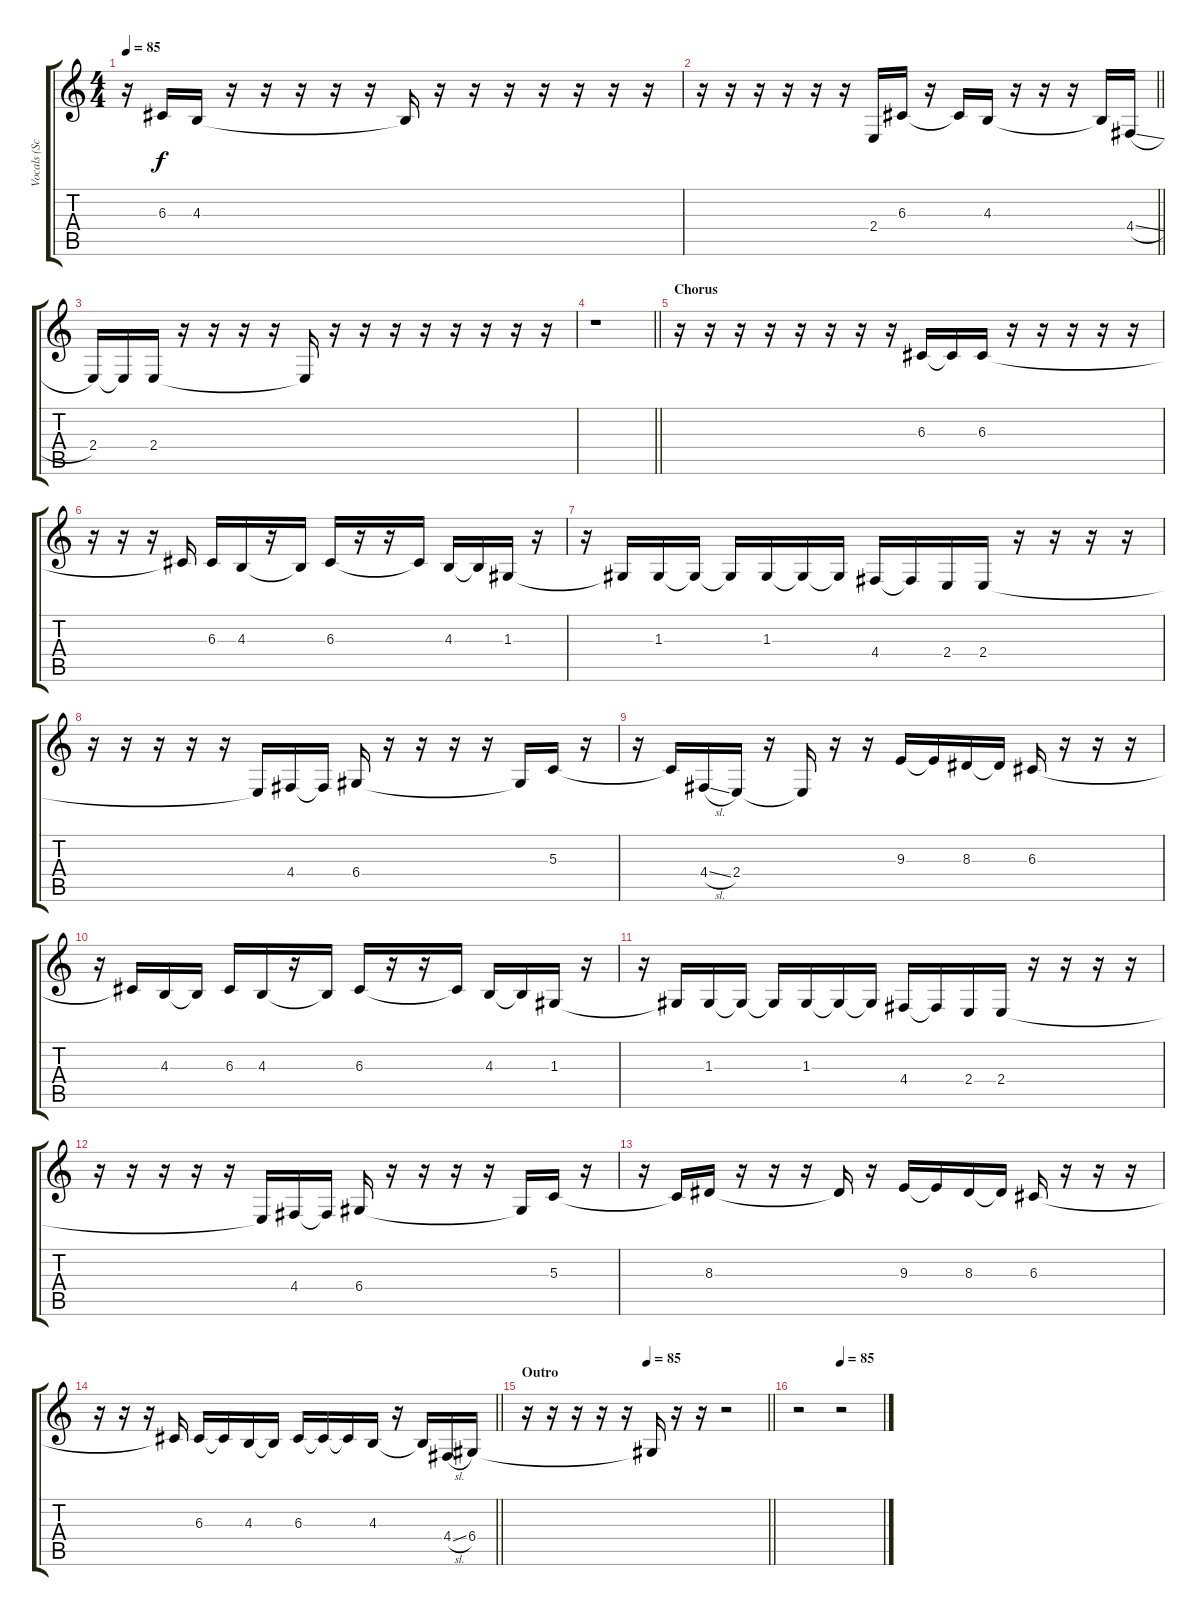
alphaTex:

\track ("Vocals (Scott Weiland)" "Vocals (Sc") {instrument lead2sawtooth}
\staff {score tabs}
\tuning (E4 B3 G3 D3 A2 E2) {hide}
\ts (4 4)
\tempo 85
\clef g2
\ks c
r.16{dy f} 6.3{t}.16 4.3.16 r.16 r.16 r.16 r.16 r.16 4.3{t}.16 r.16 r.16 r.16 r.16 r.16 r.16 r.16 |
\barLineRight lightlight
r.16 r.16 r.16 r.16 r.16 r.16 2.4.16 6.3.16 r.16 6.3{t}.16 4.3.16 r.16 r.16 r.16 4.3{t}.16 4.4{sl}.16 |
\section ("" "")
2.4.16 2.4{t}.16 2.4.16 r.16 r.16 r.16 r.16 2.4{t}.16 r.16 r.16 r.16 r.16 r.16 r.16 r.16 r.16 |
\barLineRight lightlight
r.1 |
\section ("" "Chorus")
r.16 r.16 r.16 r.16 r.16 r.16 r.16 r.16 6.3.16 6.3{t}.16 6.3.16 r.16 r.16 r.16 r.16 r.16 |
r.16 r.16 r.16 6.3{t}.16 6.3.16 4.3.16 r.16 4.3{t}.16 6.3.16 r.16 r.16 6.3{t}.16 4.3.16 4.3{t}.16 1.3.16 r.16 |
r.16 1.3{t}.16 1.3.16 1.3{t}.16 1.3{t}.16 1.3.16 1.3{t}.16 1.3{t}.16 4.4.16 4.4{t}.16 2.4.16 2.4.16 r.16 r.16 r.16 r.16 |
r.16 r.16 r.16 r.16 r.16 2.4{t}.16 4.4.16 4.4{t}.16 6.4.16 r.16 r.16 r.16 r.16 6.4{t}.16 5.3.16 r.16 |
r.16 5.3{t}.16 4.4{sl}.16 2.4.16 r.16 2.4{t}.16 r.16 r.16 9.3.16 9.3{t}.16 8.3.16 8.3{t}.16 6.3.16 r.16 r.16 r.16 |
r.16 6.3{t}.16 4.3.16 4.3{t}.16 6.3.16 4.3.16 r.16 4.3{t}.16 6.3.16 r.16 r.16 6.3{t}.16 4.3.16 4.3{t}.16 1.3.16 r.16 |
r.16 1.3{t}.16 1.3.16 1.3{t}.16 1.3{t}.16 1.3.16 1.3{t}.16 1.3{t}.16 4.4.16 4.4{t}.16 2.4.16 2.4.16 r.16 r.16 r.16 r.16 |
r.16 r.16 r.16 r.16 r.16 2.4{t}.16 4.4.16 4.4{t}.16 6.4.16 r.16 r.16 r.16 r.16 6.4{t}.16 5.3.16 r.16 |
r.16 5.3{t}.16 8.3.16 r.16 r.16 r.16 8.3{t}.16 r.16 9.3.16 9.3{t}.16 8.3.16 8.3{t}.16 6.3.16 r.16 r.16 r.16 |
\barLineRight lightlight
r.16 r.16 r.16 6.3{t}.16 6.3.16 6.3{t}.16 4.3.16 4.3{t}.16 6.3.16 6.3{t}.16 6.3{t}.16 4.3.16 r.16 4.3{t}.16 4.4{sl}.16 6.4.16 |
\section ("" "Outro")
\tempo (85 0.5)
\barLineRight lightlight
r.16 r.16 r.16 r.16 r.16 6.4{t}.16 r.16 r.16 r.2 |
\tempo (85 0.5)
r.2 r.2
